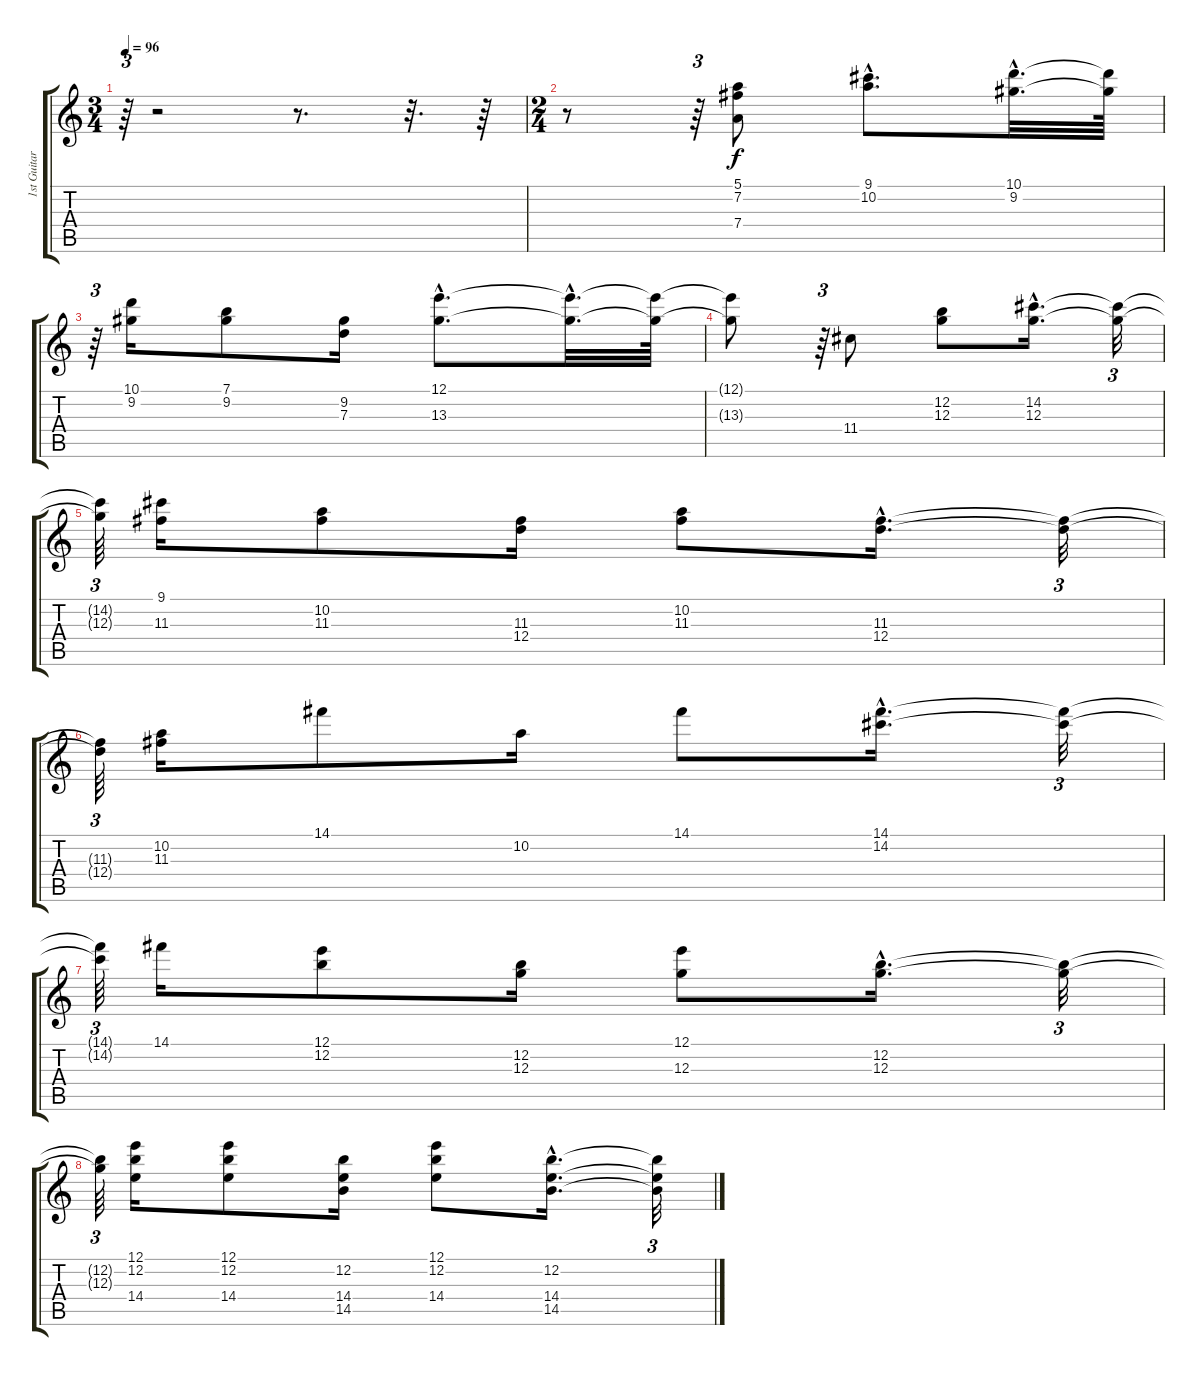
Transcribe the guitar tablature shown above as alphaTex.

\track ("1st Guitar" "1st Guitar") {instrument acousticguitarnylon}
\staff {score tabs}
\tuning (E4 B3 G3 D3 A2 E2) {hide}
\ts (3 4)
\tempo 96
\clef g2
\ks c
r.64{tu (3 2) dy f} r.2 r.8{d} r.32{d} r.64 |
\ts (2 4)
r.8 r.64{tu (3 2)} (5.1 7.2 7.4).8 (9.1{hac} 10.2{hac}).8{d} (10.1{hac} 9.2{hac}).32{d} (10.1{t} 9.2{t}).64 |
r.64{tu (3 2)} (10.1 9.2).16 (7.1 9.2).8 (9.2 7.3).16 (12.1{hac} 13.3{hac}).8{d} (12.1{hac t} 13.3{hac t}).32{d} (12.1{t} 13.3{t}).64 |
(12.1{t} 13.3{t}).8 r.64{tu (3 2)} 11.4.8 (12.2 12.3).8 (14.2{hac} 12.3{hac}).16{d} (14.2{t} 12.3{t}).32{tu (3 2)} |
(14.2{t} 12.3{t}).64{tu (3 2)} (9.1 11.3).16 (10.2 11.3).8 (11.3 12.4).16 (10.2 11.3).8 (11.3{hac} 12.4{hac}).16{d} (11.3{t} 12.4{t}).32{tu (3 2)} |
(11.3{t} 12.4{t}).64{tu (3 2)} (10.2 11.3).16 14.1.8 10.2.16 14.1.8 (14.1{hac} 14.2{hac}).16{d} (14.1{t} 14.2{t}).32{tu (3 2)} |
(14.1{t} 14.2{t}).64{tu (3 2)} 14.1.16 (12.1 12.2).8 (12.2 12.3).16 (12.1 12.3).8 (12.2{hac} 12.3{hac}).16{d} (12.2{t} 12.3{t}).32{tu (3 2)} |
(12.2{t} 12.3{t}).64{tu (3 2)} (12.1 12.2 14.4).16 (12.1 12.2 14.4).8 (12.2 14.4 14.5).16 (12.1 12.2 14.4).8 (12.2{hac} 14.4{hac} 14.5{hac}).16{d} (12.2{t} 14.4{t} 14.5{t}).32{tu (3 2)}
